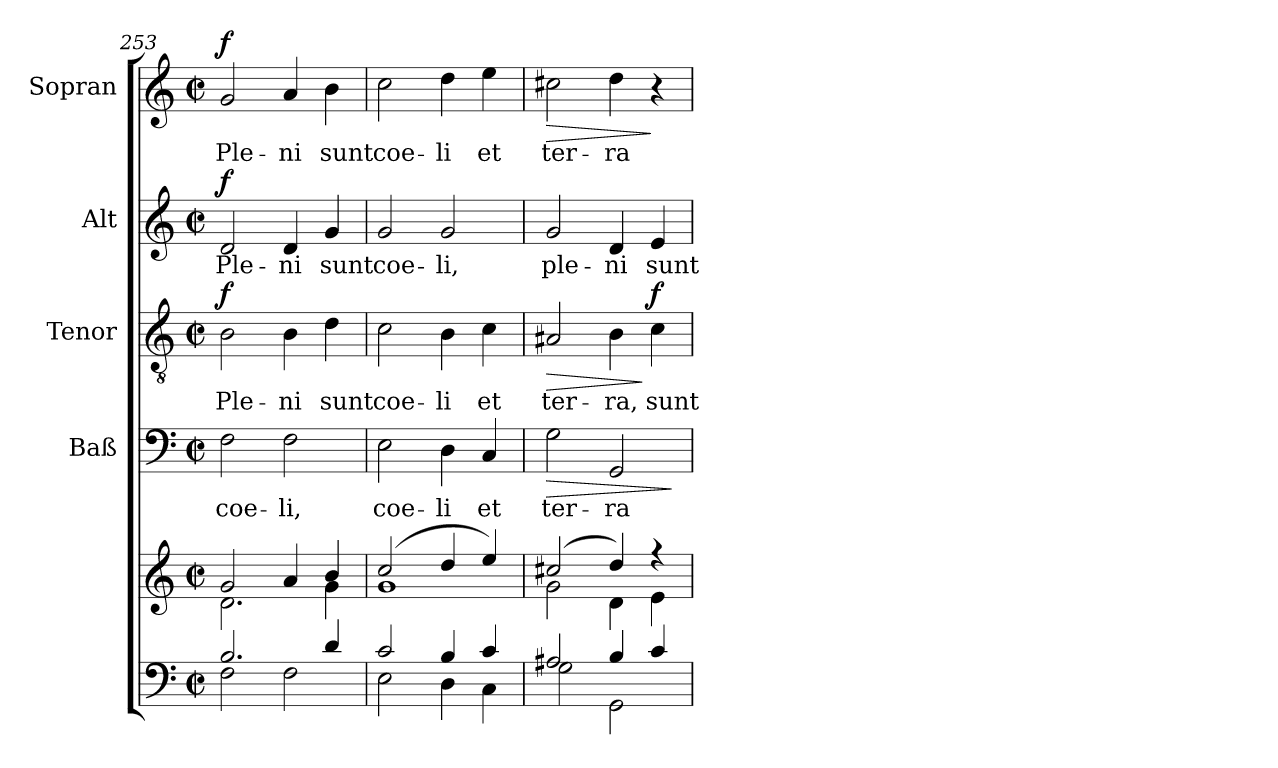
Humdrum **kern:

**kern	**kern	**kern	**text	**dynam	**kern	**text	**dynam	**kern	**text	**dynam	**kern	**text	**dynam
*part5	*part5	*part4	*part4	*part4	*part3	*part3	*part3	*part2	*part2	*part2	*part1	*part1	*part1
*staff6	*staff5	*staff4	*staff4	*staff4	*staff3	*staff3	*staff3	*staff2	*staff2	*staff2	*staff1	*staff1	*staff1
*	*	*I"Baß	*	*	*I"Tenor	*	*	*I"Alt	*	*	*I"Sopran	*	*
*	*	*I'Baß	*	*	*I'Ten	*	*	*I'Alt	*	*	*I'Sop	*	*
*clefF4	*clefG2	*clefF4	*	*	*clefGv2	*	*	*clefG2	*	*	*clefG2	*	*
*k[]	*k[]	*k[]	*	*	*k[]	*	*	*k[]	*	*	*k[]	*	*
*C:	*C:	*C:	*	*	*C:	*	*	*C:	*	*	*C:	*	*
*M2/2	*M2/2	*M2/2	*	*	*M2/2	*	*	*M2/2	*	*	*M2/2	*	*
*met(c|)	*met(c|)	*met(c|)	*	*	*met(c|)	*	*	*met(c|)	*	*	*met(c|)	*	*
=253	=253	=253	=253	=253	=253	=253	=253	=253	=253	=253	=253	=253	=253
*^	*^	*	*	*	*	*	*	*	*	*	*	*	*
!	!	!	!	!	!LO:LY:b	!	!	!LO:LY:b	!LO:DY:a	!	!LO:LY:b	!LO:DY:a	!	!LO:LY:b	!LO:DY:a
2.B/	2F\	2g/	2.d\	2F\	coe-	.	2B\	Ple-	f	2d/	Ple-	f	2g/	Ple-	f
!	!	!	!	!	!LO:LY:b	!	!	!LO:LY:b	!	!	!LO:LY:b	!	!	!LO:LY:b	!
.	2F\	4a/	.	2F\	-li,	.	4B\	-ni	.	4d/	-ni	.	4a/	-ni	.
!	!	!	!	!	!	!	!	!LO:LY:b	!	!	!LO:LY:b	!	!	!LO:LY:b	!
4d/	.	4b/	4g\	.	.	.	4d\	sunt	.	4g/	sunt	.	4b\	sunt	.
=254	=254	=254	=254	=254	=254	=254	=254	=254	=254	=254	=254	=254	=254	=254	=254
!	!	!	!	!	!LO:LY:b	!	!	!LO:LY:b	!	!	!LO:LY:b	!	!	!LO:LY:b	!
2c/	2E\	(<2cc/	1g	2E\	coe-	.	2c\	coe-	.	2g/	coe-	.	2cc\	coe-	.
!	!	!	!	!	!LO:LY:b	!	!	!LO:LY:b	!	!	!LO:LY:b	!	!	!LO:LY:b	!
4B/	4D\	4dd/	.	4D\	-li	.	4B\	-li	.	2g/	-li,	.	4dd\	-li	.
!	!	!	!	!	!LO:LY:b	!	!	!LO:LY:b	!	!	!	!	!	!LO:LY:b	!
4c/	4C\	4ee/)	.	4C/	et	.	4c\	et	.	.	.	.	4ee\	et	.
=255	=255	=255	=255	=255	=255	=255	=255	=255	=255	=255	=255	=255	=255	=255	=255
!	!	!	!	!	!LO:LY:b	!LO:HP:b	!	!LO:LY:b	!LO:HP:b	!	!LO:LY:b	!	!	!LO:LY:b	!LO:HP:b
2A#X/	2G\	(2cc#X/	2g\	2G\	ter-	>	2A#X/	ter-	>	2g/	ple-	.	2cc#X\	ter-	>
!	!	!	!	!	!LO:LY:b	!	!	!LO:LY:b	!	!	!LO:LY:b	!	!	!LO:LY:b	!
4B/	2GG\	4dd/)	4d\	2GG/	-ra	.	4B\	-ra,	.	4d/	-ni	.	4dd\	-ra	.
!	!	!	!	!	!	!	!	!LO:LY:b	!LO:DY:n=1:a	!	!LO:LY:b	!	!	!	!
4c/	.	4ree	4e\	.	.	.	4c\	sunt	] f	4e/	sunt	.	4r	.	]
*v	*v	*	*	*	*	*	*	*	*	*	*	*	*	*	*
*	*v	*v	*	*	*	*	*	*	*	*	*	*	*	*
.	.	.	.	]	.	.	.	.	.	.	.	.	.
=	=	=	=	=	=	=	=	=	=	=	=	=	=
*-	*-	*-	*-	*-	*-	*-	*-	*-	*-	*-	*-	*-	*-
